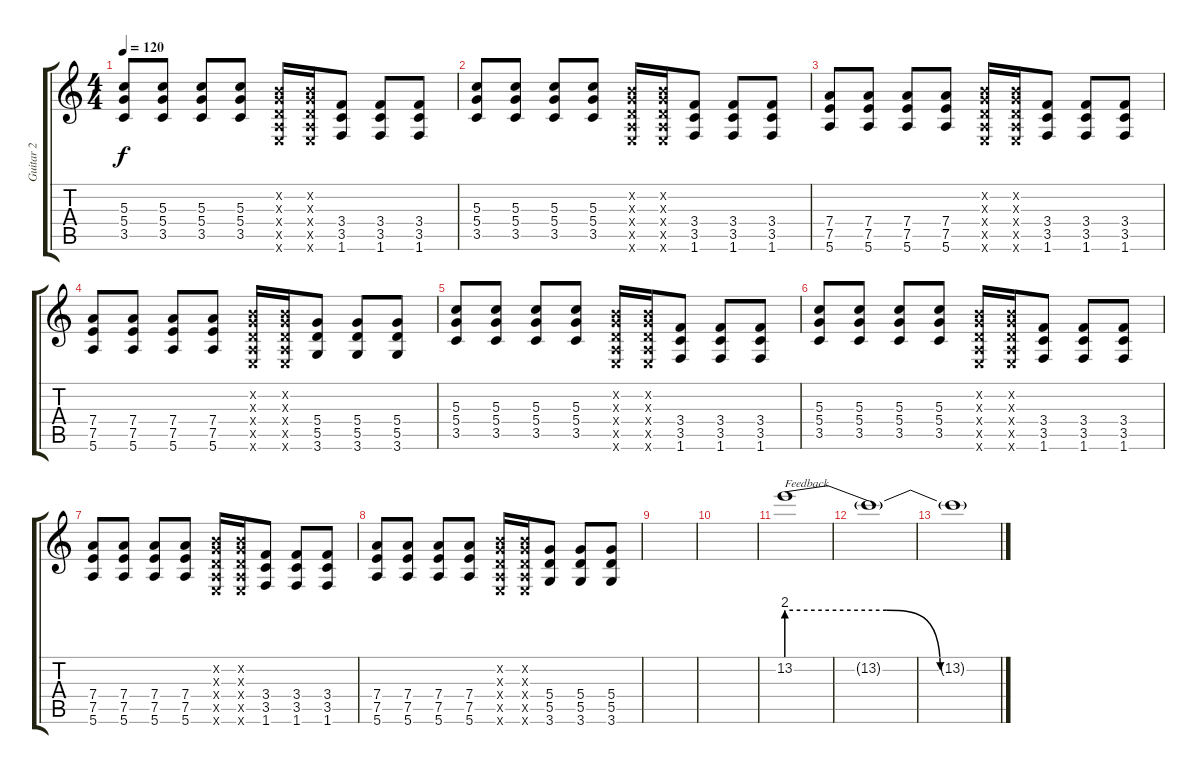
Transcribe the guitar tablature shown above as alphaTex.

\track ("Guitar 2" "Guitar 2") {instrument overdrivenguitar}
\staff {score tabs}
\tuning (E4 B3 G3 D3 A2 E2) {hide}
\ts (4 4)
\tempo 120
\clef g2
\ks c
(5.3 5.4 3.5).8{dy f} (5.3 5.4 3.5).8 (5.3 5.4 3.5).8 (5.3 5.4 3.5).8 (0.2{x} 0.3{x} 0.4{x} 0.5{x} 0.6{x}).16 (0.2{x} 0.3{x} 0.4{x} 0.5{x} 0.6{x}).16 (3.4 3.5 1.6).8 (3.4 3.5 1.6).8 (3.4 3.5 1.6).8 |
(5.3 5.4 3.5).8 (5.3 5.4 3.5).8 (5.3 5.4 3.5).8 (5.3 5.4 3.5).8 (0.2{x} 0.3{x} 0.4{x} 0.5{x} 0.6{x}).16 (0.2{x} 0.3{x} 0.4{x} 0.5{x} 0.6{x}).16 (3.4 3.5 1.6).8 (3.4 3.5 1.6).8 (3.4 3.5 1.6).8 |
(7.4 7.5 5.6).8 (7.4 7.5 5.6).8 (7.4 7.5 5.6).8 (7.4 7.5 5.6).8 (0.2{x} 0.3{x} 0.4{x} 0.5{x} 0.6{x}).16 (0.2{x} 0.3{x} 0.4{x} 0.5{x} 0.6{x}).16 (3.4 3.5 1.6).8 (3.4 3.5 1.6).8 (3.4 3.5 1.6).8 |
(7.4 7.5 5.6).8 (7.4 7.5 5.6).8 (7.4 7.5 5.6).8 (7.4 7.5 5.6).8 (0.2{x} 0.3{x} 0.4{x} 0.5{x} 0.6{x}).16 (0.2{x} 0.3{x} 0.4{x} 0.5{x} 0.6{x}).16 (5.4 5.5 3.6).8 (5.4 5.5 3.6).8 (5.4 5.5 3.6).8 |
(5.3 5.4 3.5).8 (5.3 5.4 3.5).8 (5.3 5.4 3.5).8 (5.3 5.4 3.5).8 (0.2{x} 0.3{x} 0.4{x} 0.5{x} 0.6{x}).16 (0.2{x} 0.3{x} 0.4{x} 0.5{x} 0.6{x}).16 (3.4 3.5 1.6).8 (3.4 3.5 1.6).8 (3.4 3.5 1.6).8 |
(5.3 5.4 3.5).8 (5.3 5.4 3.5).8 (5.3 5.4 3.5).8 (5.3 5.4 3.5).8 (0.2{x} 0.3{x} 0.4{x} 0.5{x} 0.6{x}).16 (0.2{x} 0.3{x} 0.4{x} 0.5{x} 0.6{x}).16 (3.4 3.5 1.6).8 (3.4 3.5 1.6).8 (3.4 3.5 1.6).8 |
(7.4 7.5 5.6).8 (7.4 7.5 5.6).8 (7.4 7.5 5.6).8 (7.4 7.5 5.6).8 (0.2{x} 0.3{x} 0.4{x} 0.5{x} 0.6{x}).16 (0.2{x} 0.3{x} 0.4{x} 0.5{x} 0.6{x}).16 (3.4 3.5 1.6).8 (3.4 3.5 1.6).8 (3.4 3.5 1.6).8 |
(7.4 7.5 5.6).8 (7.4 7.5 5.6).8 (7.4 7.5 5.6).8 (7.4 7.5 5.6).8 (0.2{x} 0.3{x} 0.4{x} 0.5{x} 0.6{x}).16 (0.2{x} 0.3{x} 0.4{x} 0.5{x} 0.6{x}).16 (5.4 5.5 3.6).8 (5.4 5.5 3.6).8 (5.4 5.5 3.6).8 |
|
|
13.2{be (custom 0 8 28 8 43 0 60 0)}.1{txt "Feedback" volume 13} |
13.2{t}.1 |
13.2{t}.1
